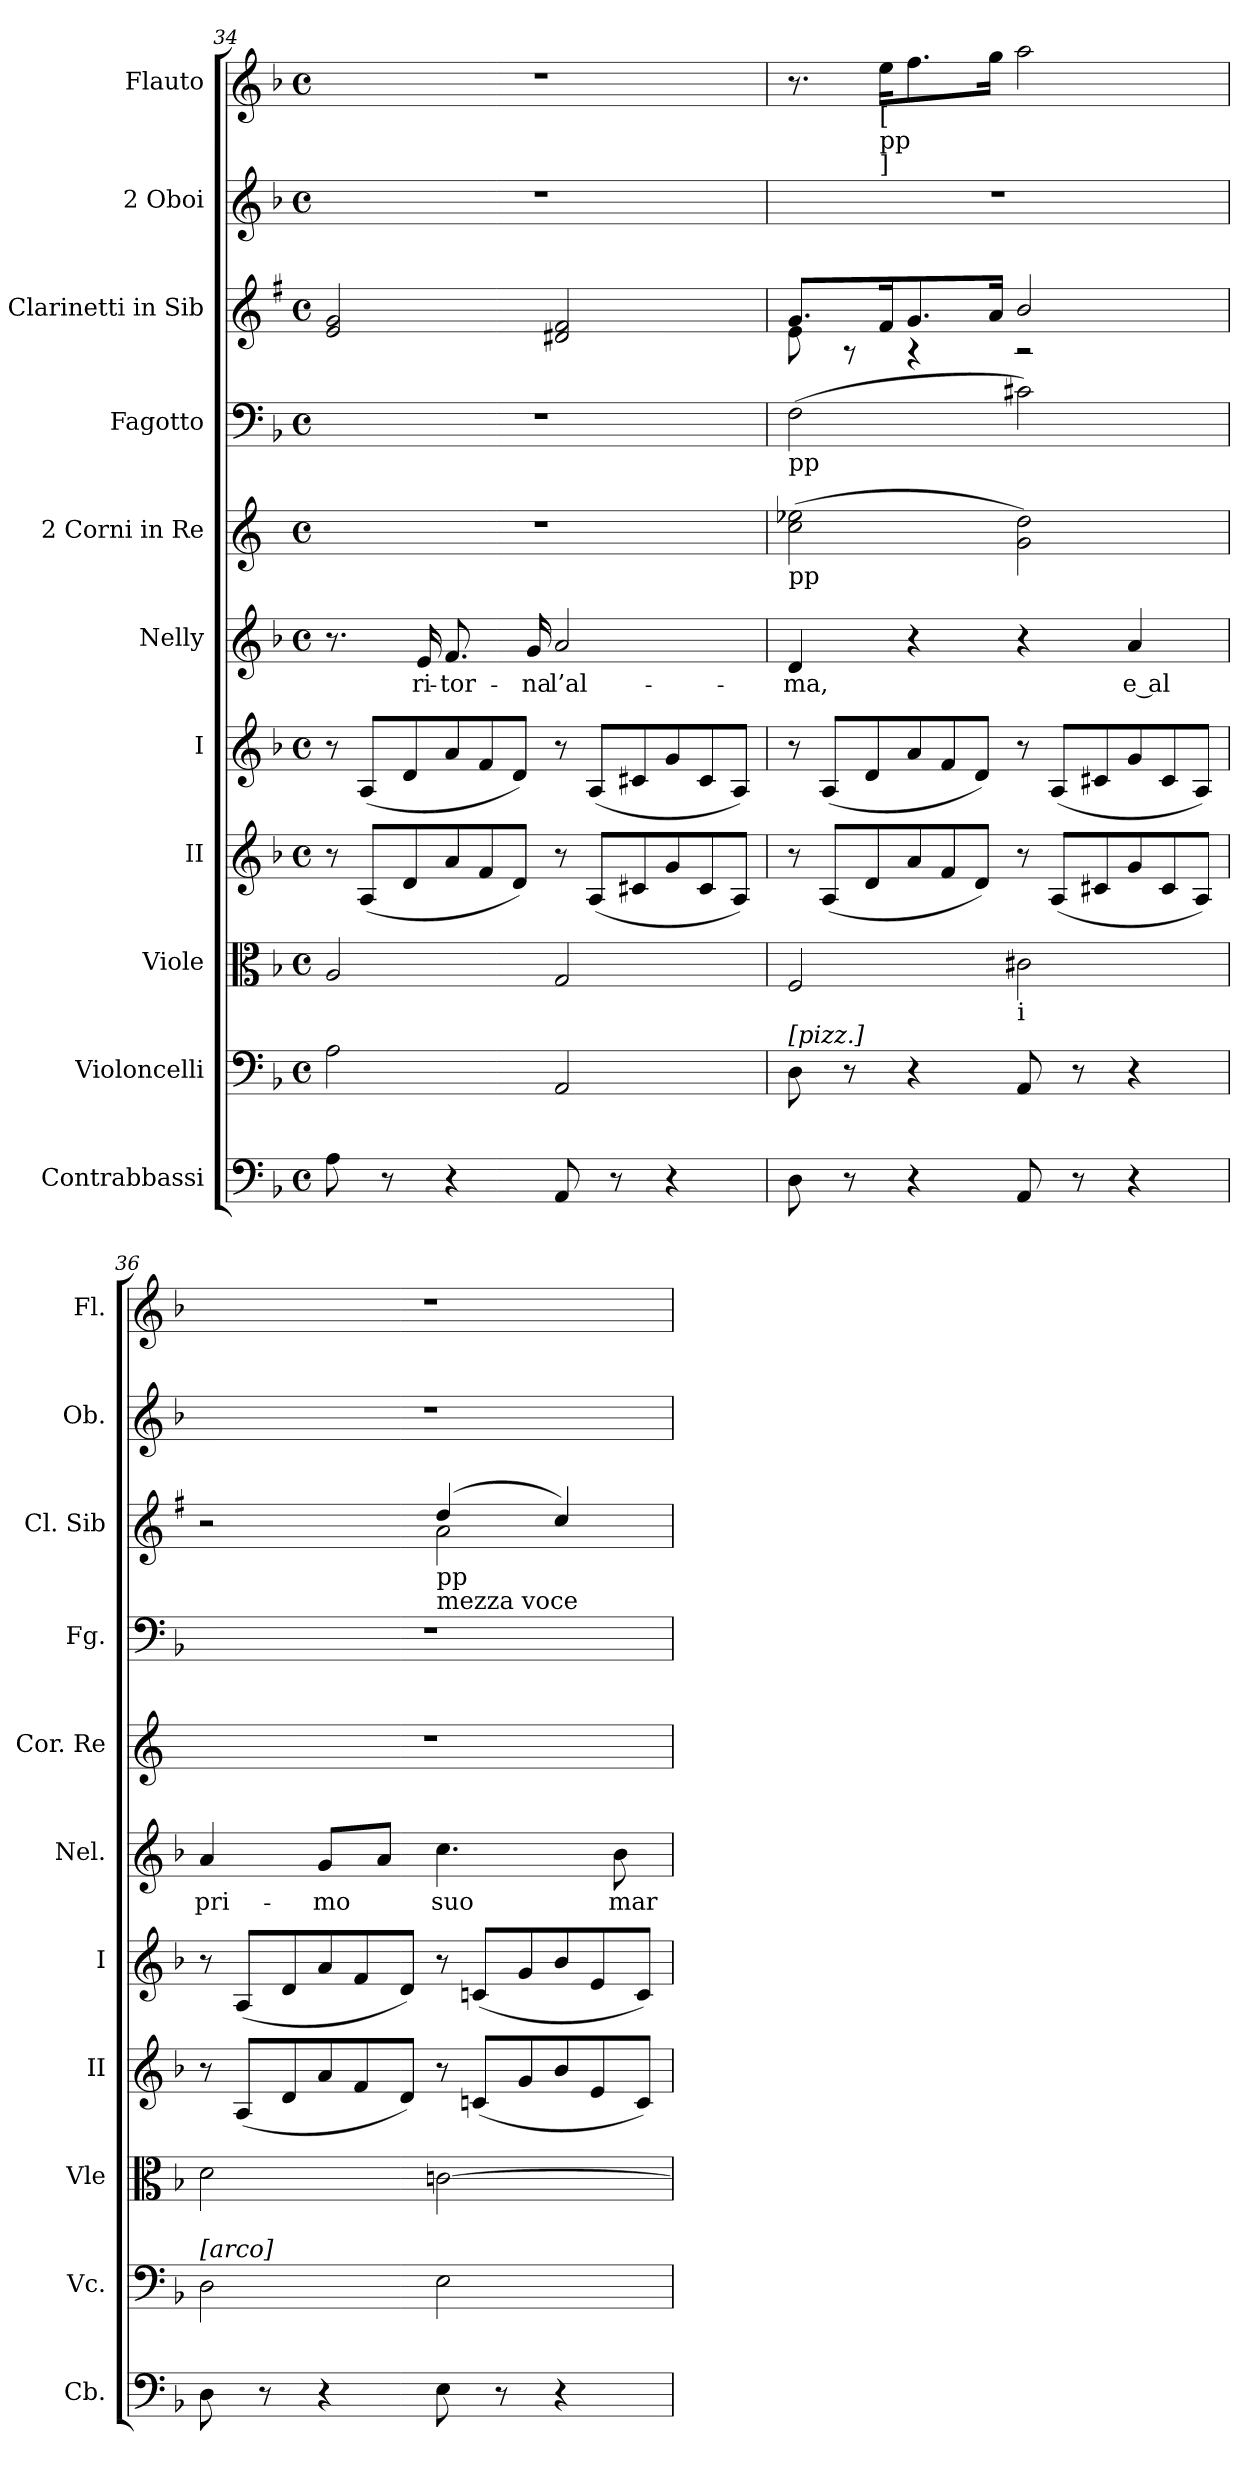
**kern	**kern	**kern	**kern	**kern	**kern	**text	**kern	**kern	**kern	**kern	**kern
*part11	*part10	*part9	*part8	*part7	*part6	*part6	*part5	*part4	*part3	*part2	*part1
*staff11	*staff10	*staff9	*staff8	*staff7	*staff6	*staff6	*staff5	*staff4	*staff3	*staff2	*staff1
*I"Contrabbassi	*I"Violoncelli	*I"Viole	*I"II	*I"I	*I"Nelly	*	*I"2 Corni in Re	*I"Fagotto	*I"2 Clarinetti in Sib	*I"2 Oboi	*I"Flauto
*I'Cb.	*I'Vc.	*I'Vle	*I'II	*I'I	*I'Nel.	*	*I'Cor. Re	*I'Fg.	*I'Cl. Sib	*I'Ob.	*I'Fl.
*clefF4	*clefF4	*clefC3	*clefG2	*clefG2	*clefG2	*	*clefG2	*clefF4	*clefG2	*clefG2	*clefG2
*	*	*	*	*	*	*	*	*	*ITrd1c2	*	*
*k[b-]	*k[b-]	*k[b-]	*k[b-]	*k[b-]	*k[b-]	*	*k[]	*k[b-]	*k[b-]	*k[b-]	*k[b-]
*F:	*F:	*F:	*F:	*F:	*F:	*	*C:	*F:	*F:	*F:	*F:
*M4/4	*M4/4	*M4/4	*M4/4	*M4/4	*M4/4	*	*M4/4	*M4/4	*M4/4	*M4/4	*M4/4
*met(c)	*met(c)	*met(c)	*met(c)	*met(c)	*met(c)	*	*met(c)	*met(c)	*met(c)	*met(c)	*met(c)
*	*	*	*Xtuplet	*Xtuplet	*	*	*	*	*	*	*
=34	=34	=34	=34	=34	=34	=34	=34	=34	=34	=34	=34
8A\	2A\	2A/	12r	12r	8.r	.	1r	1r	2d/ 2f/	1r	1r
.	.	.	(<12A/L	(<12A/L	.	.	.	.	.	.	.
8r	.	.	.	.	.	.	.	.	.	.	.
.	.	.	12d/	12d/	.	.	.	.	.	.	.
!	!	!	!	!	!	!LO:LY:b	!	!	!	!	!
.	.	.	.	.	16e/	ri-	.	.	.	.	.
!	!	!	!	!	!	!LO:LY:b	!	!	!	!	!
4r	.	.	12a/	12a/	8.f/	-tor-	.	.	.	.	.
.	.	.	12f/	12f/	.	.	.	.	.	.	.
.	.	.	12d/J)	12d/J)	.	.	.	.	.	.	.
!	!	!	!	!	!	!LO:LY:b	!	!	!	!	!
.	.	.	.	.	16g/	-na	.	.	.	.	.
!	!	!	!	!	!	!LO:LY:b	!	!	!	!	!
8AA/	2AA/	2G/	12r	12r	2a/	l’al-	.	.	2c#X/ 2e/	.	.
.	.	.	(<12A/L	(<12A/L	.	.	.	.	.	.	.
8r	.	.	.	.	.	.	.	.	.	.	.
.	.	.	12c#X/	12c#X/	.	.	.	.	.	.	.
4r	.	.	12g/	12g/	.	.	.	.	.	.	.
.	.	.	12c#/	12c#/	.	.	.	.	.	.	.
.	.	.	12A/J)	12A/J)	.	.	.	.	.	.	.
=35	=35	=35	=35	=35	=35	=35	=35	=35	=35	=35	=35
!	!	!	!	!	!	!	!	!LO:TX:b:t=pp	!	!	!
!	!	!	!	!	!	!	!LO:TX:b:t=pp	!	!	!	!
!	!LO:TX:a:t=[pizz.]	!	!	!	!	!	!	!	!	!	!
!	!	!	!	!	!	!LO:LY:b	!	!	!	!	!
*	*	*	*	*	*	*	*	*	*^	*	*
8D\	8D\	2F/	12r	12r	4d/	-ma,	(>2cc\ 2ee-X\	(>2F\	8.f/L	8d\	1r	8.r
.	.	.	(<12A/L	(<12A/L	.	.	.	.	.	.	.	.
8r	8r	.	.	.	.	.	.	.	.	8rA	.	.
.	.	.	12d/	12d/	.	.	.	.	.	.	.	.
!	!	!	!	!	!	!	!	!	!	!	!	!LO:TX:b:t=[
!	!	!	!	!	!	!	!	!	!	!	!	!LO:TX:b:t=pp
!	!	!	!	!	!	!	!	!	!	!	!	!LO:TX:b:t=]
.	.	.	.	.	.	.	.	.	16e/k	.	.	16ee\KL
4r	4r	.	12a/	12a/	4r	.	.	.	8.f/	4rA	.	8.ff\
.	.	.	12f/	12f/	.	.	.	.	.	.	.	.
.	.	.	12d/J)	12d/J)	.	.	.	.	.	.	.	.
.	.	.	.	.	.	.	.	.	16g/Jk	.	.	16gg\Jk
!	!	!LO:TX:b:t=i	!	!	!	!	!	!	!	!	!	!
8AA/	8AA/	2c#X\	12r	12r	4r	.	2g\ 2dd\)	2c#X\)	2a/	2rA	.	2aa\
.	.	.	(<12A/L	(<12A/L	.	.	.	.	.	.	.	.
8r	8r	.	.	.	.	.	.	.	.	.	.	.
.	.	.	12c#X/	12c#X/	.	.	.	.	.	.	.	.
!	!	!	!	!	!	!LO:LY:b	!	!	!	!	!	!
4r	4r	.	12g/	12g/	4a/	e al	.	.	.	.	.	.
.	.	.	12c#/	12c#/	.	.	.	.	.	.	.	.
.	.	.	12A/J)	12A/J)	.	.	.	.	.	.	.	.
!!LO:LB:g=z
=36	=36	=36	=36	=36	=36	=36	=36	=36	=36	=36	=36	=36
!	!LO:TX:a:t=[arco]	!	!	!	!	!	!	!	!	!	!	!
!	!	!	!	!	!	!LO:LY:b	!	!	!	!	!	!
8D\	2D\	2d\	12r	12r	4a/	pri-	1r	1r	2r	2ryy	1r	1r
.	.	.	(<12A/L	(<12A/L	.	.	.	.	.	.	.	.
8r	.	.	.	.	.	.	.	.	.	.	.	.
.	.	.	12d/	12d/	.	.	.	.	.	.	.	.
!	!	!	!	!	!	!LO:LY:b	!	!	!	!	!	!
4r	.	.	12a/	12a/	8g/L	-mo	.	.	.	.	.	.
.	.	.	12f/	12f/	.	.	.	.	.	.	.	.
.	.	.	.	.	8a/J	.	.	.	.	.	.	.
.	.	.	12d/J)	12d/J)	.	.	.	.	.	.	.	.
!	!	!	!	!	!	!	!	!	!LO:TX:b:t=pp	!	!	!
!	!	!	!	!	!	!	!	!	!LO:TX:b:t=mezza voce	!	!	!
!	!	!	!	!	!	!LO:LY:b	!	!	!	!	!	!
8E\	2E\	[2cn\	12r	12r	4.cc\	suo	.	.	(4cc/	2g\	.	.
.	.	.	(<12cn/L	(<12cn/L	.	.	.	.	.	.	.	.
8r	.	.	.	.	.	.	.	.	.	.	.	.
.	.	.	12g/	12g/	.	.	.	.	.	.	.	.
4r	.	.	12b-/	12b-/	.	.	.	.	4b-/)	.	.	.
.	.	.	12e/	12e/	.	.	.	.	.	.	.	.
!	!	!	!	!	!	!LO:LY:b	!	!	!	!	!	!
.	.	.	.	.	8b-\	mar-	.	.	.	.	.	.
.	.	.	12c/J)	12c/J)	.	.	.	.	.	.	.	.
*	*	*	*	*	*	*	*	*	*v	*v	*	*
=	=	=	=	=	=	=	=	=	=	=	=
*-	*-	*-	*-	*-	*-	*-	*-	*-	*-	*-	*-
